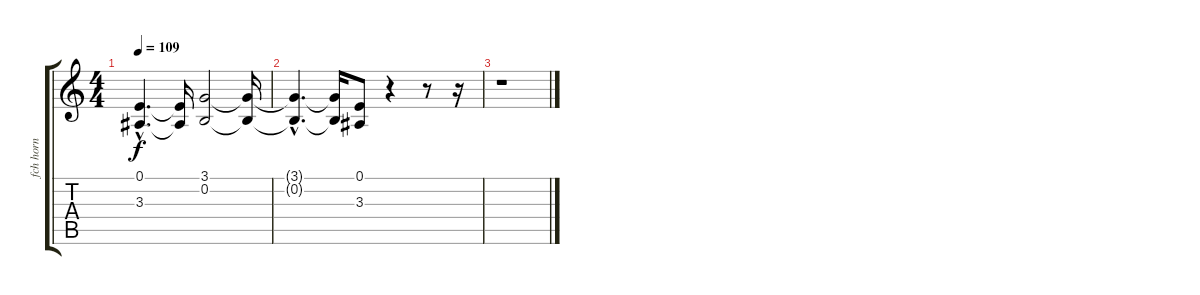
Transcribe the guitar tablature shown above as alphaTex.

\track ("fch horn" "fch horn") {instrument frenchhorn}
\staff {score tabs}
\tuning (E4 B3 G3 D3 A2 E2) {hide}
\ts (4 4)
\tempo 109
\clef g2
\ks c
(0.1{hac t} 3.3{hac t}).4{d dy f} (0.1{t} 3.3{t}).16 (3.1 0.2).2 (3.1{t} 0.2{t}).16 |
(3.1{hac t} 0.2{hac t}).4{d} (3.1{t} 0.2{t}).16 (0.1 3.3).8 r.4 r.8 r.16 |
r.1
